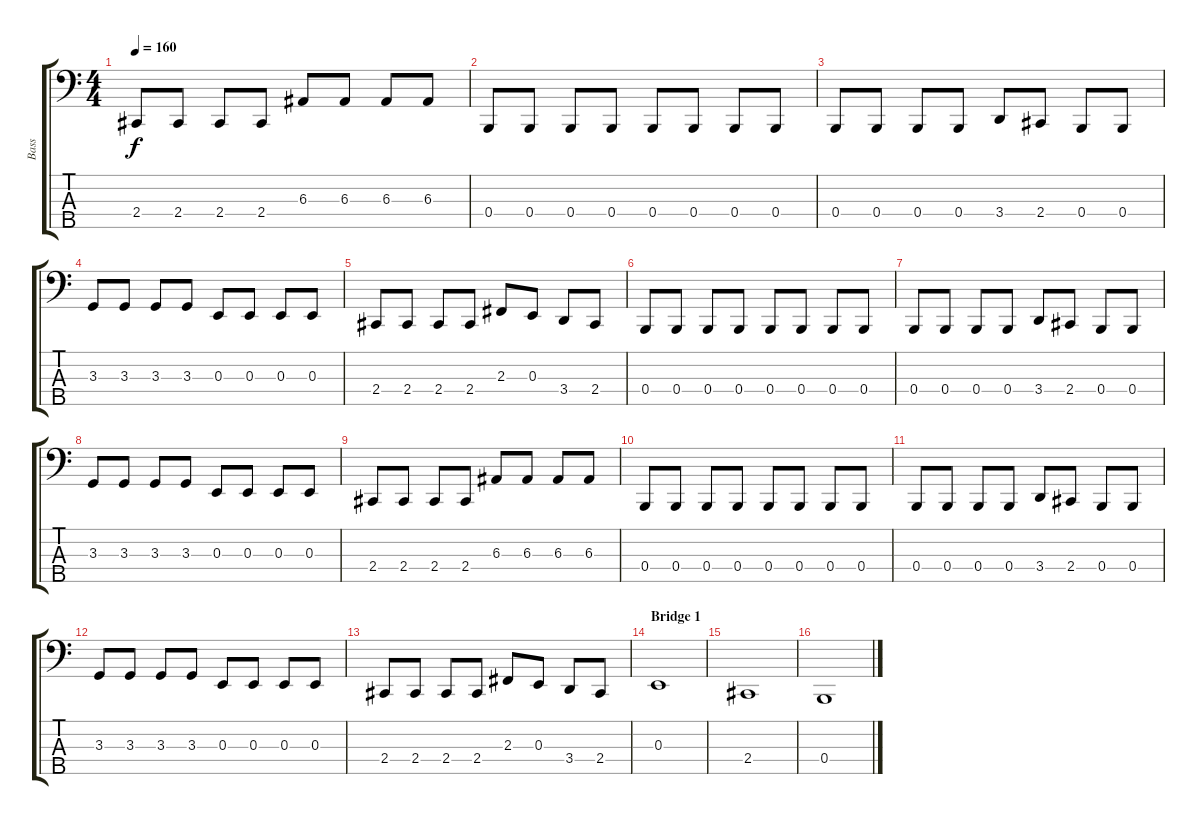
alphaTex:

\track ("Bass" "Bass") {instrument electricbasspick}
\staff {score tabs}
\tuning (D2 A1 E1 B0 Gb0) {hide}
\ts (4 4)
\tempo 160
\clef f4
\ks c
2.4.8{dy f} 2.4.8 2.4.8 2.4.8 6.3.8 6.3.8 6.3.8 6.3.8 |
0.4.8 0.4.8 0.4.8 0.4.8 0.4.8 0.4.8 0.4.8 0.4.8 |
0.4.8 0.4.8 0.4.8 0.4.8 3.4.8 2.4.8 0.4.8 0.4.8 |
3.3.8 3.3.8 3.3.8 3.3.8 0.3.8 0.3.8 0.3.8 0.3.8 |
2.4.8 2.4.8 2.4.8 2.4.8 2.3.8 0.3.8 3.4.8 2.4.8 |
0.4.8 0.4.8 0.4.8 0.4.8 0.4.8 0.4.8 0.4.8 0.4.8 |
0.4.8 0.4.8 0.4.8 0.4.8 3.4.8 2.4.8 0.4.8 0.4.8 |
3.3.8 3.3.8 3.3.8 3.3.8 0.3.8 0.3.8 0.3.8 0.3.8 |
2.4.8 2.4.8 2.4.8 2.4.8 6.3.8 6.3.8 6.3.8 6.3.8 |
0.4.8 0.4.8 0.4.8 0.4.8 0.4.8 0.4.8 0.4.8 0.4.8 |
0.4.8 0.4.8 0.4.8 0.4.8 3.4.8 2.4.8 0.4.8 0.4.8 |
3.3.8 3.3.8 3.3.8 3.3.8 0.3.8 0.3.8 0.3.8 0.3.8 |
2.4.8 2.4.8 2.4.8 2.4.8 2.3.8 0.3.8 3.4.8 2.4.8 |
\section ("" "Bridge 1")
0.3.1 |
2.4.1 |
0.4.1
